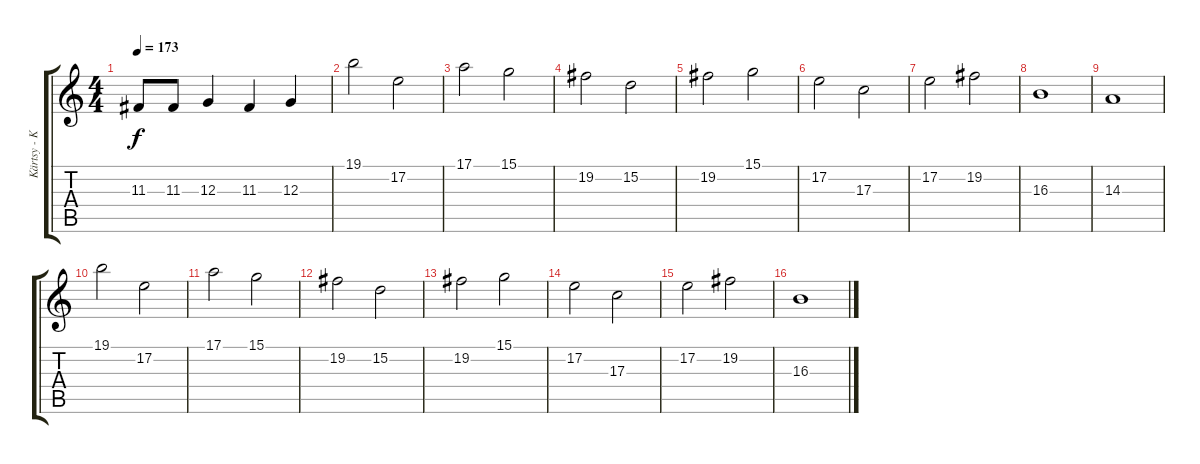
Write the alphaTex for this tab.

\track ("Kärtsy - Keyboards" "Kärtsy - K") {instrument synthstrings1}
\staff {score tabs}
\tuning (E4 B3 G3 D3 A2 E2) {hide}
\ts (4 4)
\tempo 173
\clef g2
\ks c
11.3.8{dy f} 11.3.8 12.3.4 11.3.4 12.3.4 |
19.1.2 17.2.2 |
17.1.2 15.1.2 |
19.2.2 15.2.2 |
19.2.2 15.1.2 |
17.2.2 17.3.2 |
17.2.2 19.2.2 |
16.3.1 |
14.3.1 |
19.1.2 17.2.2 |
17.1.2 15.1.2 |
19.2.2 15.2.2 |
19.2.2 15.1.2 |
17.2.2 17.3.2 |
17.2.2 19.2.2 |
16.3.1
